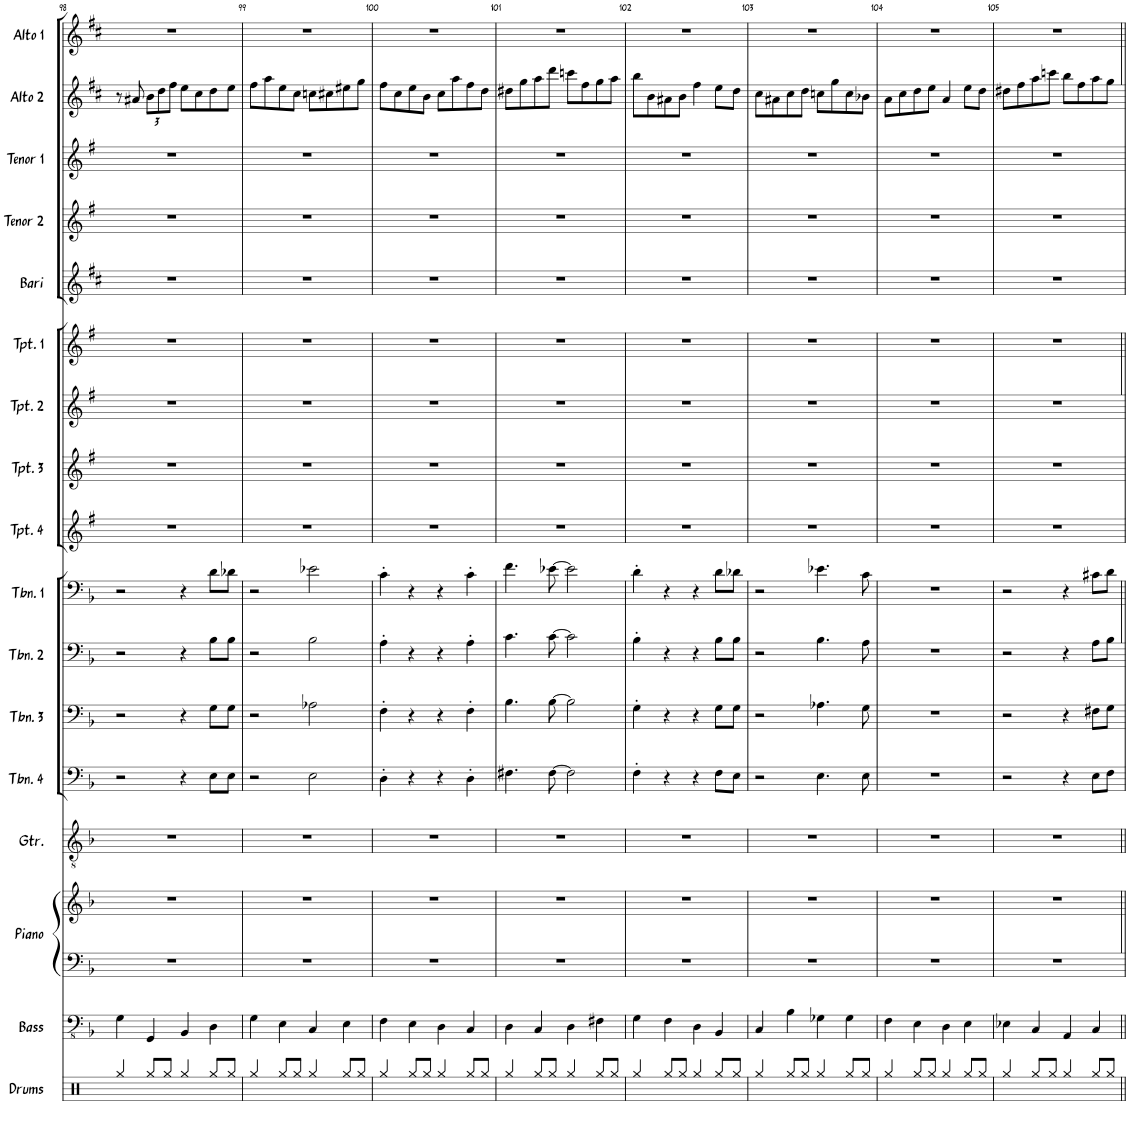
**kern	**kern	**kern	**kern	**kern	**kern	**kern	**kern	**kern	**kern	**kern	**kern	**kern	**kern	**kern	**kern	**kern	**kern
*part17	*part16	*part15	*part15	*part14	*part13	*part12	*part11	*part10	*part9	*part8	*part7	*part6	*part5	*part4	*part3	*part2	*part1
*staff18	*staff17	*staff16	*staff15	*staff14	*staff13	*staff12	*staff11	*staff10	*staff9	*staff8	*staff7	*staff6	*staff5	*staff4	*staff3	*staff2	*staff1
*I"Drums	*I"Bass	*I"Piano	*	*I"Guitar	*I"Trombone 4	*I"Trombone 3	*I"Trombone 2	*I"Trombone 1	*I"Trumpet 4	*I"Trumpet 3	*I"Trumpet 2	*I"Trumpet 1	*I"Baritone Sax	*I"Tenor Sax 2	*I"Tenor Sax 1	*I"Alto Sax 2	*I"Alto Sax 1
*I'Drums	*I'Bass	*I'Piano	*	*I'Gtr.	*I'Tbn. 4	*I'Tbn. 3	*I'Tbn. 2	*I'Tbn. 1	*I'Tpt. 4	*I'Tpt. 3	*I'Tpt. 2	*I'Tpt. 1	*I'Bari	*I'Tenor 2	*I'Tenor 1	*I'Alto 2	*I'Alto 1
!!LO:PB:g=z
*clefX	*clefFv4	*clefF4	*clefG2	*clefGv2	*clefF4	*clefF4	*clefF4	*clefF4	*clefG2	*clefG2	*clefG2	*clefG2	*clefG2	*clefG2	*clefG2	*clefG2	*clefG2
*	*	*	*	*	*	*	*	*	*Trd1c2	*Trd1c2	*Trd1c2	*Trd1c2	*Trd12c21	*Trd8c14	*Trd8c14	*Trd5c9	*Trd5c9
*k[]	*k[b-]	*k[b-]	*k[b-]	*k[b-]	*k[b-]	*k[b-]	*k[b-]	*k[b-]	*k[f#]	*k[f#]	*k[f#]	*k[f#]	*k[f#c#]	*k[f#]	*k[f#]	*k[f#c#]	*k[f#c#]
*M4/4	*M4/4	*M4/4	*M4/4	*M4/4	*M4/4	*M4/4	*M4/4	*M4/4	*M4/4	*M4/4	*M4/4	*M4/4	*M4/4	*M4/4	*M4/4	*M4/4	*M4/4
=98	=98	=98	=98	=98	=98	=98	=98	=98	=98	=98	=98	=98	=98	=98	=98	=98	=98
4Rgg/	4GG\	1r	1r	1r	2r	2r	2r	2r	1r	1r	1r	1r	1r	1r	1r	8r	1r
.	.	.	.	.	.	.	.	.	.	.	.	.	.	.	.	8a#X/	.
*	*	*	*	*	*	*	*	*	*	*	*	*	*	*	*	*Xbrackettup	*
8Rgg/L	4GGG/	.	.	.	.	.	.	.	.	.	.	.	.	.	.	12b\L	.
.	.	.	.	.	.	.	.	.	.	.	.	.	.	.	.	12dd\	.
8Rgg/J	.	.	.	.	.	.	.	.	.	.	.	.	.	.	.	.	.
.	.	.	.	.	.	.	.	.	.	.	.	.	.	.	.	12ff#\J	.
4Rgg/	4BBB-/	.	.	.	4r	4r	4r	4r	.	.	.	.	.	.	.	8ee\L	.
.	.	.	.	.	.	.	.	.	.	.	.	.	.	.	.	8cc#\	.
8Rgg/L	4DD\	.	.	.	8E\L	8G\L	8B-\L	8d\L	.	.	.	.	.	.	.	8dd\	.
8Rgg/J	.	.	.	.	8E\J	8G\J	8B-\J	8d-X\J	.	.	.	.	.	.	.	8ee\J	.
=99	=99	=99	=99	=99	=99	=99	=99	=99	=99	=99	=99	=99	=99	=99	=99	=99	=99
4Rgg/	4GG\	1r	1r	1r	2r	2r	2r	2r	1r	1r	1r	1r	1r	1r	1r	8ff#\L	1r
.	.	.	.	.	.	.	.	.	.	.	.	.	.	.	.	8aa\	.
8Rgg/L	4EE\	.	.	.	.	.	.	.	.	.	.	.	.	.	.	8ee\	.
8Rgg/J	.	.	.	.	.	.	.	.	.	.	.	.	.	.	.	8cc#\J	.
4Rgg/	4CC/	.	.	.	2E\	2A-X\	2B-\	2e-X\	.	.	.	.	.	.	.	8ccn\L	.
.	.	.	.	.	.	.	.	.	.	.	.	.	.	.	.	8cc#X\	.
8Rgg/L	4EE\	.	.	.	.	.	.	.	.	.	.	.	.	.	.	8ee#X\	.
8Rgg/J	.	.	.	.	.	.	.	.	.	.	.	.	.	.	.	8gg\J	.
=100	=100	=100	=100	=100	=100	=100	=100	=100	=100	=100	=100	=100	=100	=100	=100	=100	=100
4Rgg/	4FF\	1r	1r	1r	4D'\	4F'\	4A'\	4c'\	1r	1r	1r	1r	1r	1r	1r	8ff#\L	1r
.	.	.	.	.	.	.	.	.	.	.	.	.	.	.	.	8cc#\	.
8Rgg/L	4EE\	.	.	.	4r	4r	4r	4r	.	.	.	.	.	.	.	8ee\	.
8Rgg/J	.	.	.	.	.	.	.	.	.	.	.	.	.	.	.	8b\J	.
4Rgg/	4DD\	.	.	.	4r	4r	4r	4r	.	.	.	.	.	.	.	8cc#\L	.
.	.	.	.	.	.	.	.	.	.	.	.	.	.	.	.	8aa\	.
8Rgg/L	4CC/	.	.	.	4D'\	4F'\	4A'\	4c'\	.	.	.	.	.	.	.	8ff#\	.
8Rgg/J	.	.	.	.	.	.	.	.	.	.	.	.	.	.	.	8dd\J	.
=101	=101	=101	=101	=101	=101	=101	=101	=101	=101	=101	=101	=101	=101	=101	=101	=101	=101
4Rgg/	4DD\	1r	1r	1r	4.F#X\	4.B-\	4.c\	4.f\	1r	1r	1r	1r	1r	1r	1r	8dd#X\L	1r
.	.	.	.	.	.	.	.	.	.	.	.	.	.	.	.	8gg\	.
8Rgg/L	4CC/	.	.	.	.	.	.	.	.	.	.	.	.	.	.	8aa\	.
8Rgg/J	.	.	.	.	[8F#\	[8B-\	[8c\	[8e-X\	.	.	.	.	.	.	.	8ddd\J	.
4Rgg/	4DD\	.	.	.	2F#\]	2B-\]	2c\]	2e-\]	.	.	.	.	.	.	.	8cccn\L	.
.	.	.	.	.	.	.	.	.	.	.	.	.	.	.	.	8ff#\	.
8Rgg/L	4FF#X\	.	.	.	.	.	.	.	.	.	.	.	.	.	.	8gg\	.
8Rgg/J	.	.	.	.	.	.	.	.	.	.	.	.	.	.	.	8aa\J	.
=102	=102	=102	=102	=102	=102	=102	=102	=102	=102	=102	=102	=102	=102	=102	=102	=102	=102
4Rgg/	4GG\	1r	1r	1r	4F'\	4G'\	4B-'\	4d'\	1r	1r	1r	1r	1r	1r	1r	8bb\L	1r
.	.	.	.	.	.	.	.	.	.	.	.	.	.	.	.	8b\	.
8Rgg/L	4FF\	.	.	.	4r	4r	4r	4r	.	.	.	.	.	.	.	8a#X\	.
8Rgg/J	.	.	.	.	.	.	.	.	.	.	.	.	.	.	.	8b\J	.
4Rgg/	4DD\	.	.	.	4r	4r	4r	4r	.	.	.	.	.	.	.	4ff#\	.
8Rgg/L	4BBB-/	.	.	.	8F\L	8G\L	8B-\L	8d\L	.	.	.	.	.	.	.	8ee\L	.
8Rgg/J	.	.	.	.	8E\J	8G\J	8B-\J	8d-X\J	.	.	.	.	.	.	.	8dd\J	.
=103	=103	=103	=103	=103	=103	=103	=103	=103	=103	=103	=103	=103	=103	=103	=103	=103	=103
4Rgg/	4CC/	1r	1r	1r	2r	2r	2r	2r	1r	1r	1r	1r	1r	1r	1r	8cc#\L	1r
.	.	.	.	.	.	.	.	.	.	.	.	.	.	.	.	8a#X\	.
8Rgg/L	4BB-\	.	.	.	.	.	.	.	.	.	.	.	.	.	.	8cc#\	.
8Rgg/J	.	.	.	.	.	.	.	.	.	.	.	.	.	.	.	8dd\J	.
4Rgg/	4GG-X\	.	.	.	4.E\	4.A-X\	4.B-\	4.e-X\	.	.	.	.	.	.	.	8ccn\L	.
.	.	.	.	.	.	.	.	.	.	.	.	.	.	.	.	8gg\	.
8Rgg/L	4GG-\	.	.	.	.	.	.	.	.	.	.	.	.	.	.	8cc\	.
8Rgg/J	.	.	.	.	8E\	8G\	8A\	8c\	.	.	.	.	.	.	.	8b-X\J	.
=104	=104	=104	=104	=104	=104	=104	=104	=104	=104	=104	=104	=104	=104	=104	=104	=104	=104
4Rgg/	4FF\	1r	1r	1r	1r	1r	1r	1r	1r	1r	1r	1r	1r	1r	1r	8a\L	1r
.	.	.	.	.	.	.	.	.	.	.	.	.	.	.	.	8cc#\	.
8Rgg/L	4EE\	.	.	.	.	.	.	.	.	.	.	.	.	.	.	8dd\	.
8Rgg/J	.	.	.	.	.	.	.	.	.	.	.	.	.	.	.	8ee\J	.
4Rgg/	4DD\	.	.	.	.	.	.	.	.	.	.	.	.	.	.	4a/	.
8Rgg/L	4EE\	.	.	.	.	.	.	.	.	.	.	.	.	.	.	8ee\L	.
8Rgg/J	.	.	.	.	.	.	.	.	.	.	.	.	.	.	.	8dd\J	.
=105	=105	=105	=105	=105	=105	=105	=105	=105	=105	=105	=105	=105	=105	=105	=105	=105	=105
4Rgg/	4EE-X\	1r	1r	1r	2r	2r	2r	2r	1r	1r	1r	1r	1r	1r	1r	8dd#X\L	1r
.	.	.	.	.	.	.	.	.	.	.	.	.	.	.	.	8ff#\	.
8Rgg/L	4CC/	.	.	.	.	.	.	.	.	.	.	.	.	.	.	8aa\	.
8Rgg/J	.	.	.	.	.	.	.	.	.	.	.	.	.	.	.	8cccn\J	.
4Rgg/	4AAA/	.	.	.	4r	4r	4r	4r	.	.	.	.	.	.	.	8bb\L	.
.	.	.	.	.	.	.	.	.	.	.	.	.	.	.	.	8ff#\	.
8Rgg/L	4CC/	.	.	.	8E\L	8F#X\L	8A\L	8c#X\L	.	.	.	.	.	.	.	8aa\	.
8Rgg/J	.	.	.	.	8F\J	8G\J	8B-\J	8d\J	.	.	.	.	.	.	.	8gg\J	.
=||	=||	=||	=||	=||	=||	=||	=||	=||	=||	=||	=||	=||	=||	=||	=||	=||	=||
*-	*-	*-	*-	*-	*-	*-	*-	*-	*-	*-	*-	*-	*-	*-	*-	*-	*-
